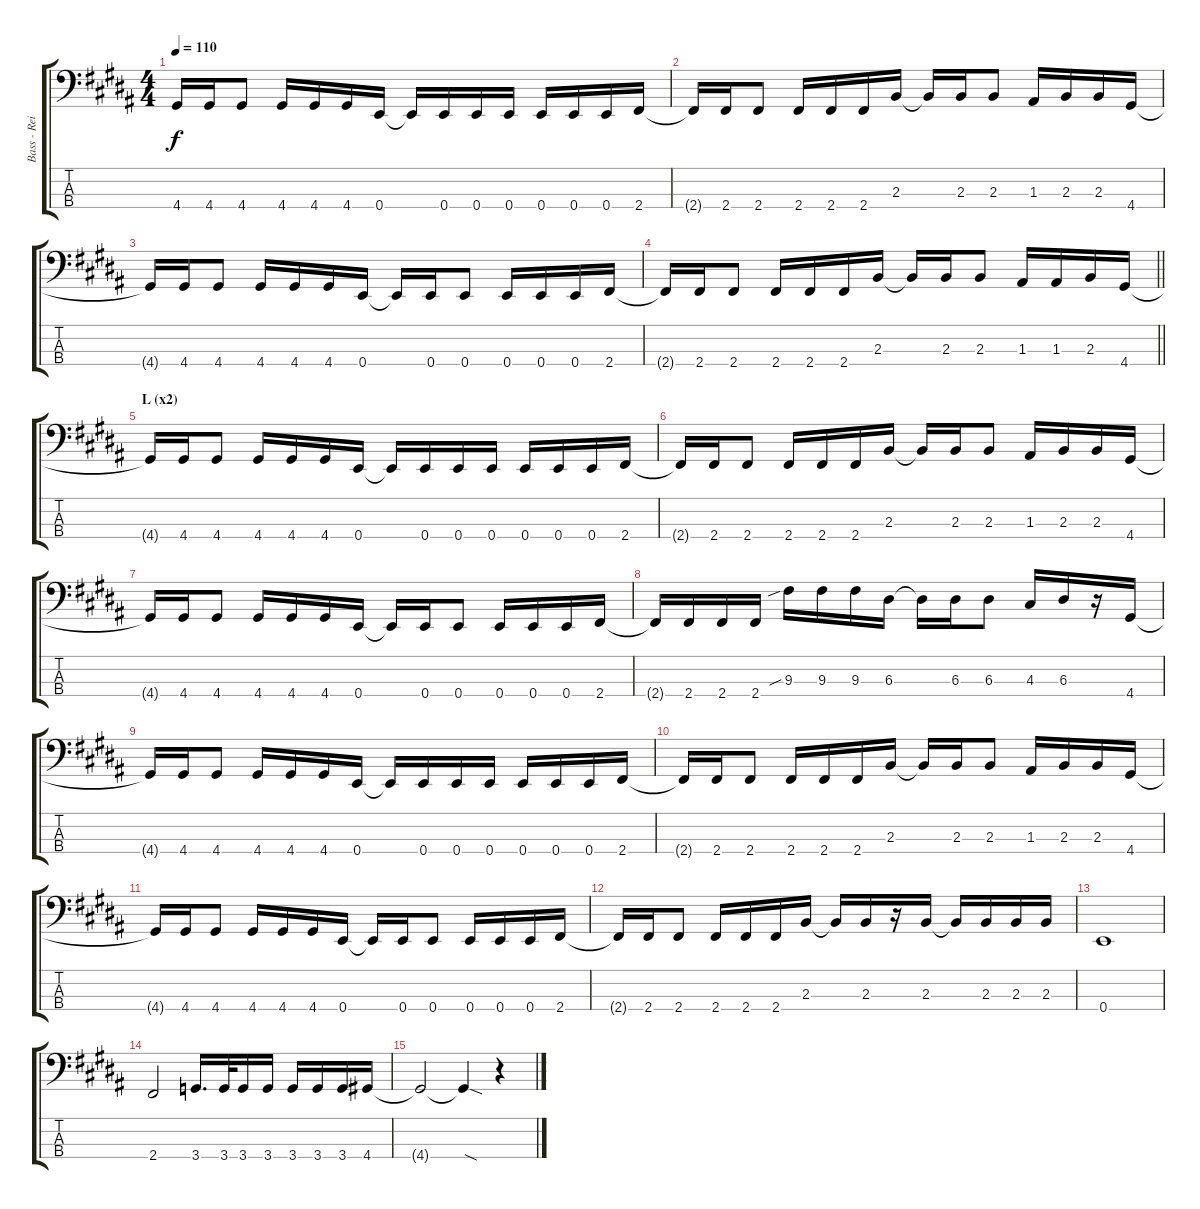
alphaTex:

\track ("Bass - Reita" "Bass - Rei") {instrument electricbasspick}
\staff {score tabs}
\tuning (G2 D2 A1 E1) {hide}
\ts (4 4)
\tempo 110
\clef f4
\ks b
4.4{t}.16{dy f} 4.4.16 4.4.8 4.4.16 4.4.16 4.4.16 0.4.16 0.4{t}.16 0.4.16 0.4.16 0.4.16 0.4.16 0.4.16 0.4.16 2.4.16 |
2.4{t}.16 2.4.16 2.4.8 2.4.16 2.4.16 2.4.16 2.3.16 2.3{t}.16 2.3.16 2.3.8 1.3.16 2.3.16 2.3.16 4.4.16 |
4.4{t}.16 4.4.16 4.4.8 4.4.16 4.4.16 4.4.16 0.4.16 0.4{t}.16 0.4.16 0.4.8 0.4.16 0.4.16 0.4.16 2.4.16 |
\barLineRight lightlight
2.4{t}.16 2.4.16 2.4.8 2.4.16 2.4.16 2.4.16 2.3.16 2.3{t}.16 2.3.16 2.3.8 1.3.16 1.3.16 2.3.16 4.4.16 |
\section ("" "L (x2)")
4.4{t}.16 4.4.16 4.4.8 4.4.16 4.4.16 4.4.16 0.4.16 0.4{t}.16 0.4.16 0.4.16 0.4.16 0.4.16 0.4.16 0.4.16 2.4.16 |
2.4{t}.16 2.4.16 2.4.8 2.4.16 2.4.16 2.4.16 2.3.16 2.3{t}.16 2.3.16 2.3.8 1.3.16 2.3.16 2.3.16 4.4.16 |
4.4{t}.16 4.4.16 4.4.8 4.4.16 4.4.16 4.4.16 0.4.16 0.4{t}.16 0.4.16 0.4.8 0.4.16 0.4.16 0.4.16 2.4.16 |
2.4{t}.16 2.4.16 2.4.16 2.4.16 9.3{sib}.16 9.3.16 9.3.16 6.3.16 6.3{t}.16 6.3.16 6.3.8 4.3.16 6.3.16 r.16 4.4.16 |
4.4{t}.16 4.4.16 4.4.8 4.4.16 4.4.16 4.4.16 0.4.16 0.4{t}.16 0.4.16 0.4.16 0.4.16 0.4.16 0.4.16 0.4.16 2.4.16 |
2.4{t}.16 2.4.16 2.4.8 2.4.16 2.4.16 2.4.16 2.3.16 2.3{t}.16 2.3.16 2.3.8 1.3.16 2.3.16 2.3.16 4.4.16 |
4.4{t}.16 4.4.16 4.4.8 4.4.16 4.4.16 4.4.16 0.4.16 0.4{t}.16 0.4.16 0.4.8 0.4.16 0.4.16 0.4.16 2.4.16 |
2.4{t}.16 2.4.16 2.4.8 2.4.16 2.4.16 2.4.16 2.3.16 2.3{t}.16 2.3.16 r.16 2.3.16 2.3{t}.16 2.3.16 2.3.16 2.3.16 |
0.4.1 |
2.4.2 3.4.16{d} 3.4.32 3.4.16 3.4.16 3.4.16 3.4.16 3.4.16 4.4.16 |
4.4{t}.2 4.4{sod t}.4 r.4
